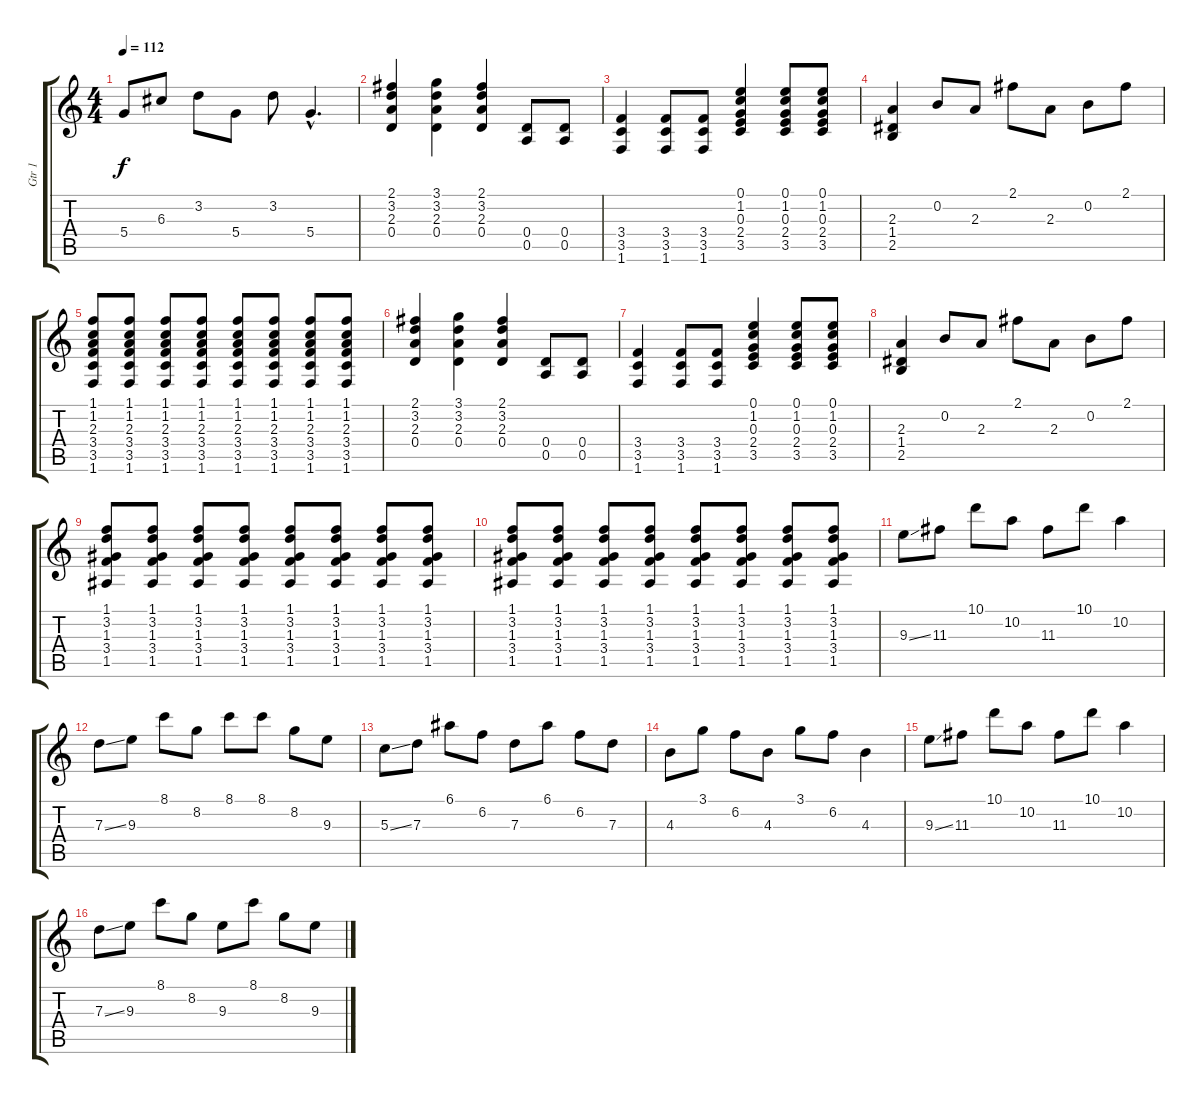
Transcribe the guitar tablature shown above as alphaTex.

\track ("Gtr 1" "Gtr 1") {instrument distortionguitar}
\staff {score tabs}
\tuning (E4 B3 G3 D3 A2 E2) {hide}
\ts (4 4)
\tempo 112
\clef g2
\ks c
5.4.8{dy f} 6.3.8 3.2.8 5.4.8 3.2.8 5.4{hac}.4{d} |
(2.1 3.2 2.3 0.4).4 (3.1 3.2 2.3 0.4).4 (2.1 3.2 2.3 0.4).4 (0.4 0.5).8 (0.4 0.5).8 |
(3.4 3.5 1.6).4 (3.4 3.5 1.6).8 (3.4 3.5 1.6).8 (0.1 1.2 0.3 2.4 3.5).4 (0.1 1.2 0.3 2.4 3.5).8 (0.1 1.2 0.3 2.4 3.5).8 |
(2.3 1.4 2.5).4 0.2.8 2.3.8 2.1.8 2.3.8 0.2.8 2.1.8 |
(1.1 1.2 2.3 3.4 3.5 1.6).8 (1.1 1.2 2.3 3.4 3.5 1.6).8 (1.1 1.2 2.3 3.4 3.5 1.6).8 (1.1 1.2 2.3 3.4 3.5 1.6).8 (1.1 1.2 2.3 3.4 3.5 1.6).8 (1.1 1.2 2.3 3.4 3.5 1.6).8 (1.1 1.2 2.3 3.4 3.5 1.6).8 (1.1 1.2 2.3 3.4 3.5 1.6).8 |
(2.1 3.2 2.3 0.4).4 (3.1 3.2 2.3 0.4).4 (2.1 3.2 2.3 0.4).4 (0.4 0.5).8 (0.4 0.5).8 |
(3.4 3.5 1.6).4 (3.4 3.5 1.6).8 (3.4 3.5 1.6).8 (0.1 1.2 0.3 2.4 3.5).4 (0.1 1.2 0.3 2.4 3.5).8 (0.1 1.2 0.3 2.4 3.5).8 |
(2.3 1.4 2.5).4 0.2.8 2.3.8 2.1.8 2.3.8 0.2.8 2.1.8 |
(1.1 3.2 1.3 3.4 1.5).8 (1.1 3.2 1.3 3.4 1.5).8 (1.1 3.2 1.3 3.4 1.5).8 (1.1 3.2 1.3 3.4 1.5).8 (1.1 3.2 1.3 3.4 1.5).8 (1.1 3.2 1.3 3.4 1.5).8 (1.1 3.2 1.3 3.4 1.5).8 (1.1 3.2 1.3 3.4 1.5).8 |
(1.1 3.2 1.3 3.4 1.5).8 (1.1 3.2 1.3 3.4 1.5).8 (1.1 3.2 1.3 3.4 1.5).8 (1.1 3.2 1.3 3.4 1.5).8 (1.1 3.2 1.3 3.4 1.5).8 (1.1 3.2 1.3 3.4 1.5).8 (1.1 3.2 1.3 3.4 1.5).8 (1.1 3.2 1.3 3.4 1.5).8 |
9.3{ss}.8 11.3.8 10.1.8 10.2.8 11.3.8 10.1.8 10.2.4 |
7.3{ss}.8 9.3.8 8.1.8 8.2.8 8.1.8 8.1.8 8.2.8 9.3.8 |
5.3{ss}.8 7.3.8 6.1.8 6.2.8 7.3.8 6.1.8 6.2.8 7.3.8 |
4.3.8 3.1.8 6.2.8 4.3.8 3.1.8 6.2.8 4.3.4 |
9.3{ss}.8 11.3.8 10.1.8 10.2.8 11.3.8 10.1.8 10.2.4 |
7.3{ss}.8 9.3.8 8.1.8 8.2.8 9.3.8 8.1.8 8.2.8 9.3.8
